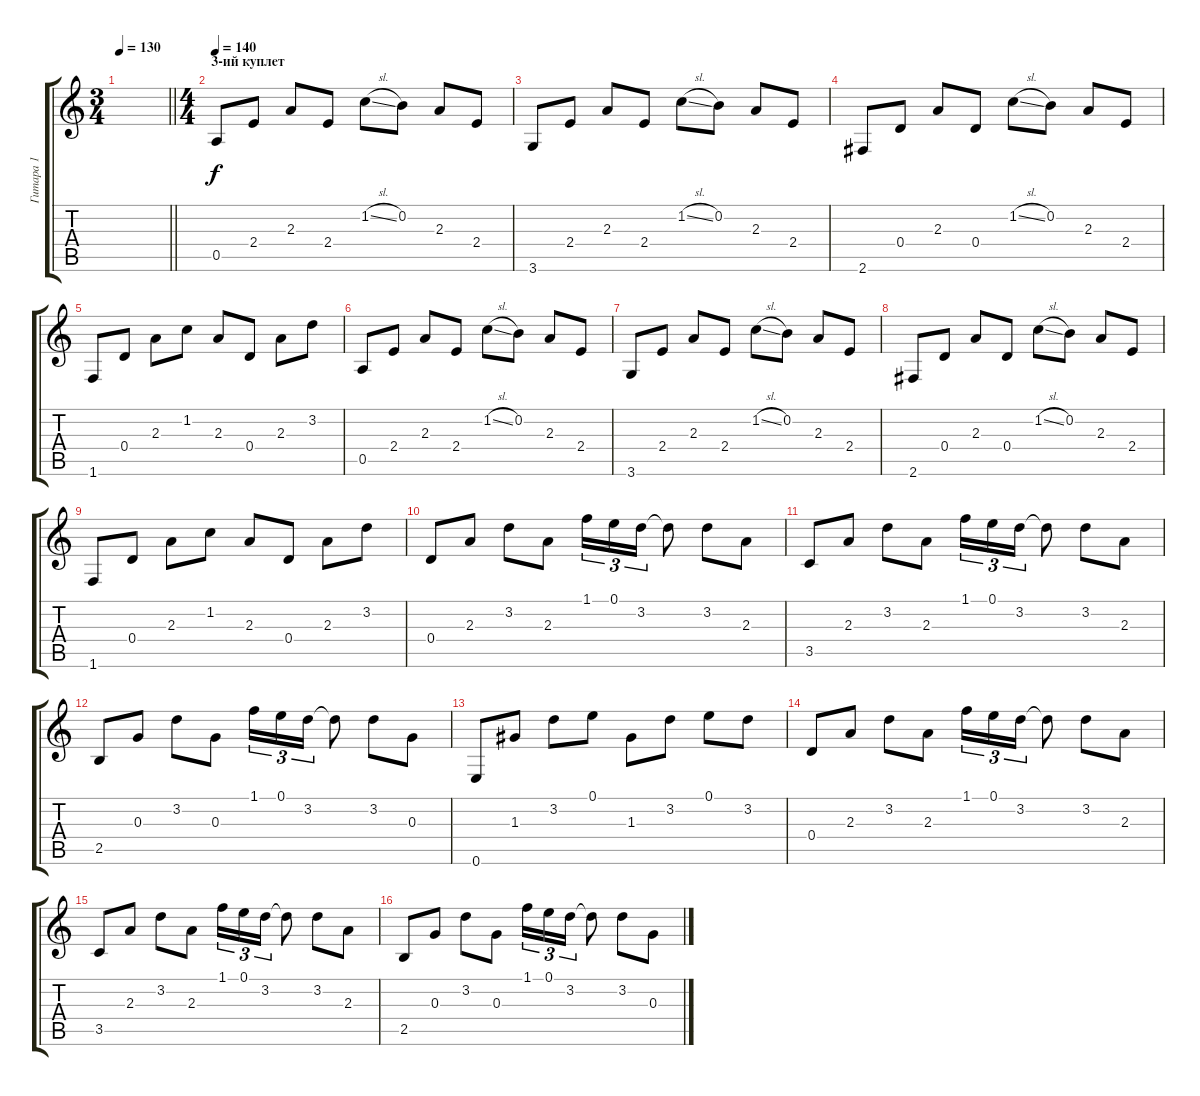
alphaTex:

\track ("Гитара 1" "Гитара 1") {instrument acousticguitarsteel}
\staff {score tabs}
\tuning (E4 B3 G3 D3 A2 E2) {hide}
\ts (3 4)
\tempo 130
\clef g2
\barLineRight lightlight
\ks c
|
\ts (4 4)
\section ("" "3-ий куплет")
\tempo 140
0.5.8 2.4.8 2.3.8 2.4.8 1.2{sl}.8 0.2.8 2.3.8 2.4.8 |
3.6.8 2.4.8 2.3.8 2.4.8 1.2{sl}.8 0.2.8 2.3.8 2.4.8 |
2.6.8 0.4.8 2.3.8 0.4.8 1.2{sl}.8 0.2.8 2.3.8 2.4.8 |
1.6.8 0.4.8 2.3.8 1.2.8 2.3.8 0.4.8 2.3.8 3.2.8 |
0.5.8 2.4.8 2.3.8 2.4.8 1.2{sl}.8 0.2.8 2.3.8 2.4.8 |
3.6.8 2.4.8 2.3.8 2.4.8 1.2{sl}.8 0.2.8 2.3.8 2.4.8 |
2.6.8 0.4.8 2.3.8 0.4.8 1.2{sl}.8 0.2.8 2.3.8 2.4.8 |
1.6.8 0.4.8 2.3.8 1.2.8 2.3.8 0.4.8 2.3.8 3.2.8 |
0.4.8 2.3.8 3.2.8 2.3.8 1.1.16{tu (3 2)} 0.1.16{tu (3 2)} 3.2.16{tu (3 2)} 3.2{t}.8 3.2.8 2.3.8 |
3.5.8 2.3.8 3.2.8 2.3.8 1.1.16{tu (3 2)} 0.1.16{tu (3 2)} 3.2.16{tu (3 2)} 3.2{t}.8 3.2.8 2.3.8 |
2.5.8 0.3.8 3.2.8 0.3.8 1.1.16{tu (3 2)} 0.1.16{tu (3 2)} 3.2.16{tu (3 2)} 3.2{t}.8 3.2.8 0.3.8 |
0.6.8 1.3.8 3.2.8 0.1.8 1.3.8 3.2.8 0.1.8 3.2.8 |
0.4.8 2.3.8 3.2.8 2.3.8 1.1.16{tu (3 2)} 0.1.16{tu (3 2)} 3.2.16{tu (3 2)} 3.2{t}.8 3.2.8 2.3.8 |
3.5.8 2.3.8 3.2.8 2.3.8 1.1.16{tu (3 2)} 0.1.16{tu (3 2)} 3.2.16{tu (3 2)} 3.2{t}.8 3.2.8 2.3.8 |
2.5.8 0.3.8 3.2.8 0.3.8 1.1.16{tu (3 2)} 0.1.16{tu (3 2)} 3.2.16{tu (3 2)} 3.2{t}.8 3.2.8 0.3.8
